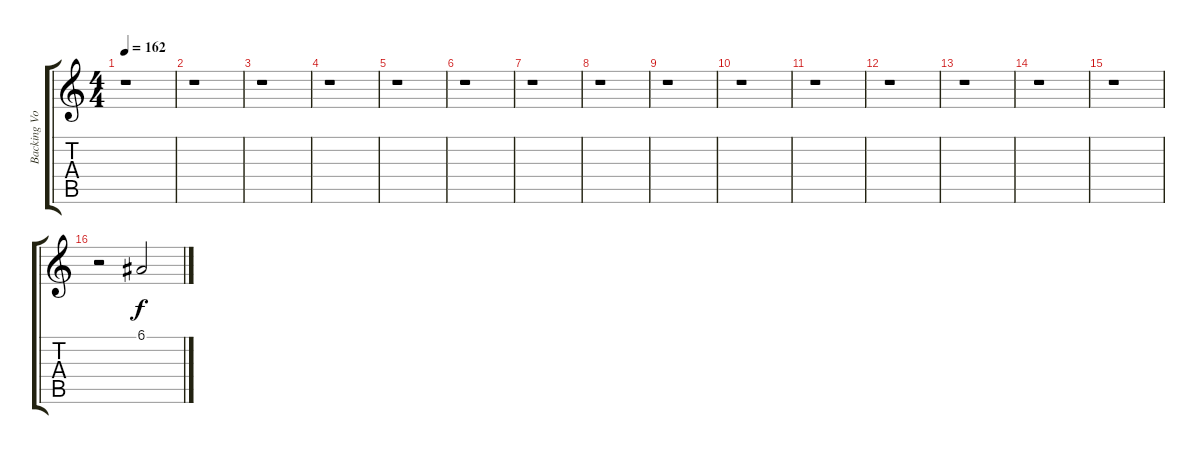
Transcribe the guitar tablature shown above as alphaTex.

\track ("Backing Vocal" "Backing Vo") {instrument flute}
\staff {score tabs}
\tuning (E4 B3 G3 D3 A2 E2) {hide}
\ts (4 4)
\tempo 162
\clef g2
\ks c
r.1{dy mf} |
r.1 |
r.1 |
r.1 |
r.1 |
r.1 |
r.1 |
r.1 |
r.1 |
r.1 |
r.1 |
r.1 |
r.1 |
r.1 |
r.1 |
r.2 6.1.2{dy f}
